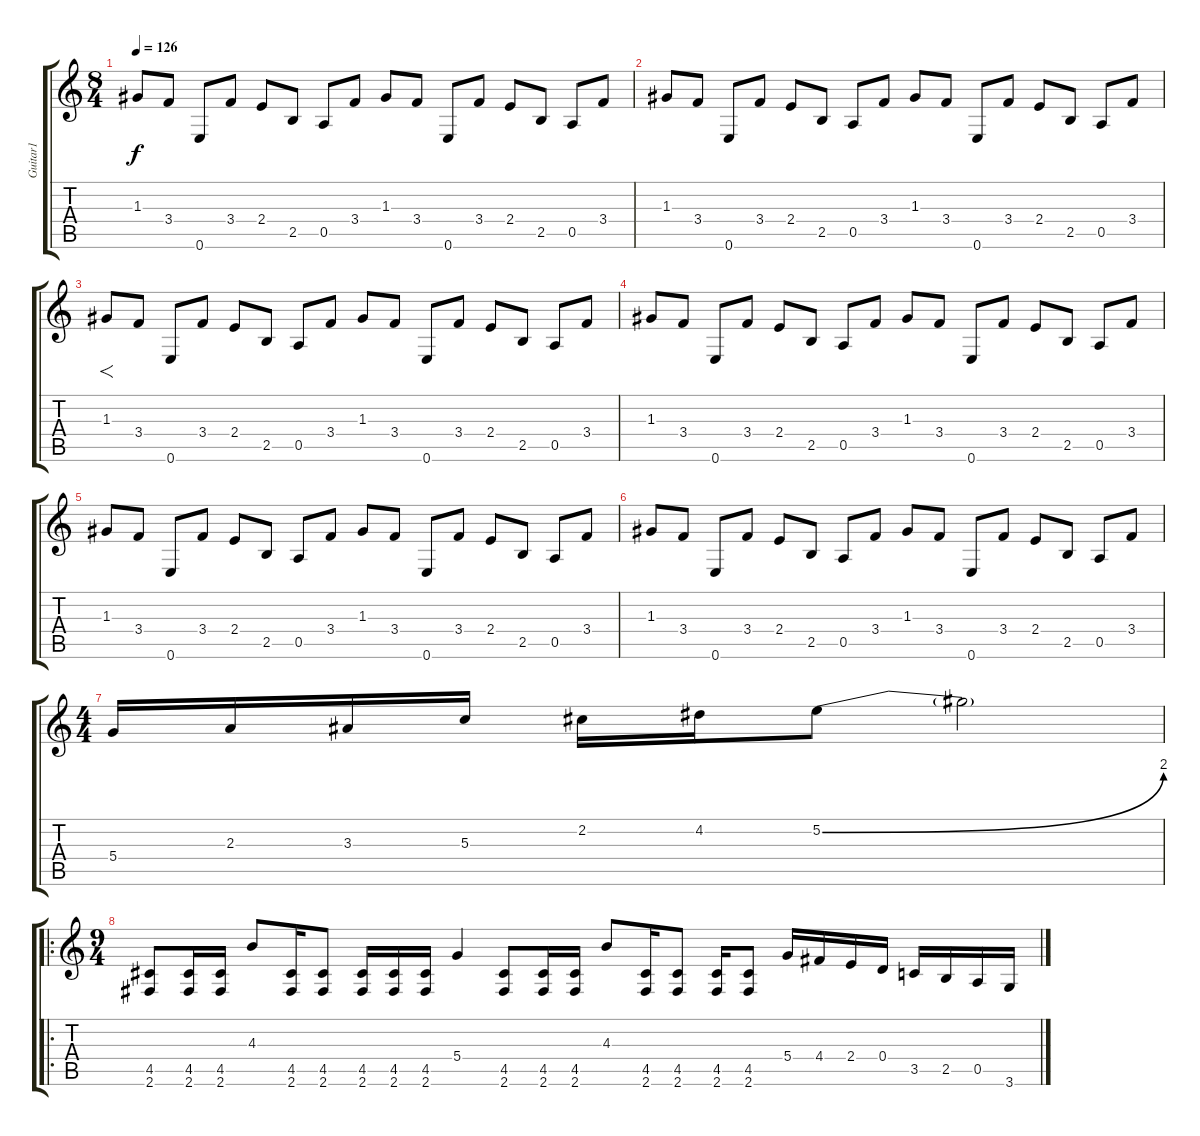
\track ("Guitar1" "Guitar1") {instrument overdrivenguitar}
\staff {score tabs}
\tuning (E4 B3 G3 D3 A2 E2) {hide}
\ts (8 4)
\tempo 126
\clef g2
\ks c
1.3.8{dy f instrument electricguitarclean} 3.4.8 0.6.8 3.4.8 2.4.8 2.5.8 0.5.8 3.4.8 1.3.8 3.4.8 0.6.8 3.4.8 2.4.8 2.5.8 0.5.8 3.4.8 |
1.3.8{instrument electricguitarclean} 3.4.8 0.6.8 3.4.8 2.4.8 2.5.8 0.5.8 3.4.8 1.3.8 3.4.8 0.6.8 3.4.8 2.4.8 2.5.8 0.5.8 3.4.8 |
1.3.8{f instrument overdrivenguitar} 3.4.8 0.6.8 3.4.8 2.4.8 2.5.8 0.5.8 3.4.8 1.3.8 3.4.8 0.6.8 3.4.8 2.4.8 2.5.8 0.5.8 3.4.8 |
1.3.8{instrument overdrivenguitar} 3.4.8 0.6.8 3.4.8 2.4.8 2.5.8 0.5.8 3.4.8 1.3.8 3.4.8 0.6.8 3.4.8 2.4.8 2.5.8 0.5.8 3.4.8 |
1.3.8{instrument overdrivenguitar} 3.4.8 0.6.8 3.4.8 2.4.8 2.5.8 0.5.8 3.4.8 1.3.8 3.4.8 0.6.8 3.4.8 2.4.8 2.5.8 0.5.8 3.4.8 |
1.3.8{instrument overdrivenguitar} 3.4.8 0.6.8 3.4.8 2.4.8 2.5.8 0.5.8 3.4.8 1.3.8 3.4.8 0.6.8 3.4.8 2.4.8 2.5.8 0.5.8 3.4.8 |
\ts (4 4)
5.4.16 2.3.16 3.3.16 5.3.16 2.2.16 4.2.16 5.2{be (bend 0 0 60 8)}.8 5.2{t}.2 |
\ro
\ts (9 4)
(4.5 2.6).8 (4.5 2.6).16 (4.5 2.6).16 4.3.8 (4.5 2.6).16 (4.5 2.6).8 (4.5 2.6).16 (4.5 2.6).16 (4.5 2.6).16 5.4.4 (4.5 2.6).8 (4.5 2.6).16 (4.5 2.6).16 4.3.8 (4.5 2.6).16 (4.5 2.6).8 (4.5 2.6).16 (4.5 2.6).8 5.4.16 4.4.16 2.4.16 0.4.16 3.5.16 2.5.16 0.5.16 3.6.16
